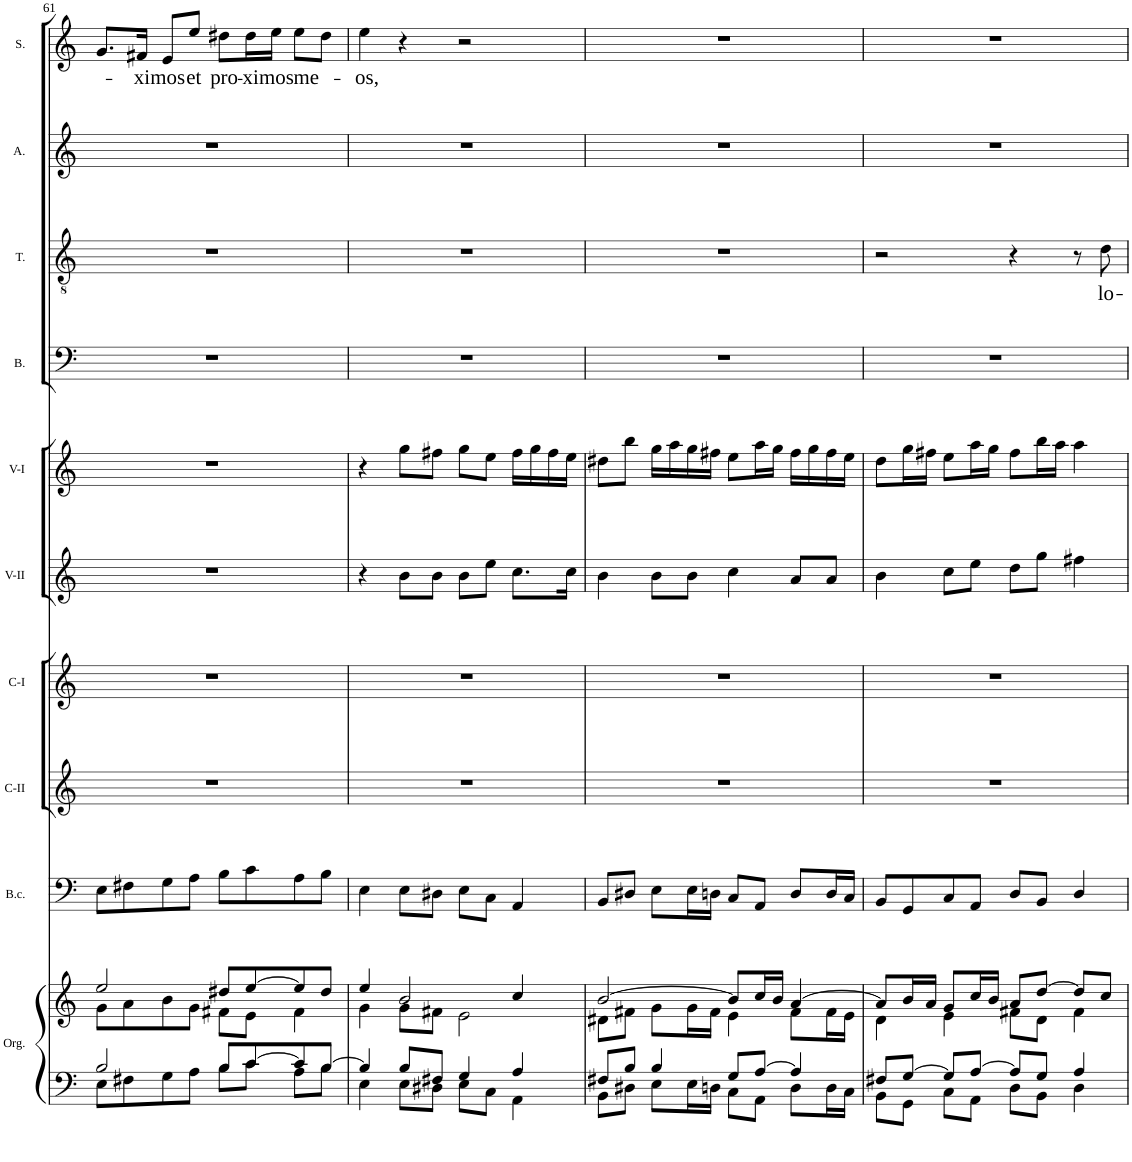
**kern	**kern	**kern	**kern	**kern	**kern	**kern	**kern	**kern	**text	**kern	**kern	**text
*part10	*part10	*part9	*part8	*part7	*part6	*part5	*part4	*part3	*part3	*part2	*part1	*part1
*staff11	*staff10	*staff9	*staff8	*staff7	*staff6	*staff5	*staff4	*staff3	*staff3	*staff2	*staff1	*staff1
*I"Organ	*	*I"Basso  continuo	*I"Clarino II	*I"Clarino I	*I"Violin II	*I"Violin I	*I"Bass	*I"Tenor	*	*I"Alto	*I"Soprano	*
*I'Org.	*	*I'B.c.	*I'C-II	*I'C-I	*I'V-II	*I'V-I	*I'B.	*I'T.	*	*I'A.	*I'S.	*
!!LO:PB:g=z
*clefF4	*clefG2	*clefF4	*clefG2	*clefG2	*clefG2	*clefG2	*clefF4	*clefGv2	*	*clefG2	*clefG2	*
*	*	*	*Trd1c2	*Trd1c2	*	*	*	*	*	*	*	*
*k[]	*k[]	*k[]	*k[]	*k[]	*k[]	*k[]	*k[]	*k[]	*	*k[]	*k[]	*
*M4/4	*M4/4	*M4/4	*M4/4	*M4/4	*M4/4	*M4/4	*M4/4	*M4/4	*	*M4/4	*M4/4	*
*met(c)	*met(c)	*met(c)	*met(c)	*met(c)	*met(c)	*met(c)	*met(c)	*met(c)	*	*met(c)	*met(c)	*
=61	=61	=61	=61	=61	=61	=61	=61	=61	=61	=61	=61	=61
*^	*^	*	*	*	*	*	*	*	*	*	*	*
2B/	8E\L	2ee/	8g\L	8E\L	1r	1r	1r	1r	1r	1r	.	1r	8.g/L	.
.	8F#X\	.	8a\	8F#X\	.	.	.	.	.	.	.	.	.	.
!	!	!	!	!	!	!	!	!	!	!	!	!	!	!LO:LY:b
.	.	.	.	.	.	.	.	.	.	.	.	.	16f#X/Jk	-xi-
!	!	!	!	!	!	!	!	!	!	!	!	!	!	!LO:LY:b
.	8G\	.	8b\	8G\	.	.	.	.	.	.	.	.	8e/L	-mos
!	!	!	!	!	!	!	!	!	!	!	!	!	!	!LO:LY:b
.	8A\J	.	8g\J	8A\J	.	.	.	.	.	.	.	.	8ee/J	et
!	!	!	!	!	!	!	!	!	!	!	!	!	!	!LO:LY:b
8B/L	8B\L	8dd#X/L	8f#X\L	8B\L	.	.	.	.	.	.	.	.	8dd#X\L	pro-
!	!	!	!	!	!	!	!	!	!	!	!	!	!	!LO:LY:b
[>8c/	8c\J	[>8ee/	8e\J	8c\	.	.	.	.	.	.	.	.	16dd#\L	-xi-
!	!	!	!	!	!	!	!	!	!	!	!	!	!	!LO:LY:b
.	.	.	.	.	.	.	.	.	.	.	.	.	16ee\JJ	-mos
!	!	!	!	!	!	!	!	!	!	!	!	!	!	!LO:LY:b
8c/]	8A\L	8ee/]	4f#\	8A\	.	.	.	.	.	.	.	.	8ee\L	me-
[>8B/J	8B\J	8dd#/J	.	8B\J	.	.	.	.	.	.	.	.	8dd#\J	.
=62	=62	=62	=62	=62	=62	=62	=62	=62	=62	=62	=62	=62	=62	=62
!	!	!	!	!	!	!	!	!	!	!	!	!	!	!LO:LY:b
4B/]	4E\	4ee/	4g\	4E\	1r	1r	4r	4r	1r	1r	.	1r	4ee\	-os,
8B/L	8E\L	2b/	8g\L	8E\L	.	.	8b\L	8gg\L	.	.	.	.	4r	.
8F#X/J	8D#X\J	.	8f#X\J	8D#X\J	.	.	8b\J	8ff#X\J	.	.	.	.	.	.
4G/	8E\L	.	2e\	8E\L	.	.	8b\L	8gg\L	.	.	.	.	2r	.
.	8C\J	.	.	8C\J	.	.	8ee\J	8ee\J	.	.	.	.	.	.
4A/	4AA\	4cc/	.	4AA/	.	.	8.cc\L	16ff#\LL	.	.	.	.	.	.
.	.	.	.	.	.	.	.	16gg\	.	.	.	.	.	.
.	.	.	.	.	.	.	.	16ff#\	.	.	.	.	.	.
.	.	.	.	.	.	.	16cc\Jk	16ee\JJ	.	.	.	.	.	.
=63	=63	=63	=63	=63	=63	=63	=63	=63	=63	=63	=63	=63	=63	=63
8F#X/L	8BB\L	[>2b/	8d#X\L	8BB/L	1r	1r	4b\	8dd#X\L	1r	1r	.	1r	1r	.
8B/J	8D#X\J	.	8f#X\J	8D#X/J	.	.	.	8bb\J	.	.	.	.	.	.
4B/	8E\L	.	8g\L	8E\L	.	.	8b\L	16gg\LL	.	.	.	.	.	.
.	.	.	.	.	.	.	.	16aa\	.	.	.	.	.	.
.	16E\L	.	16g\L	16E\L	.	.	8b\J	16gg\	.	.	.	.	.	.
.	16Dn\JJ	.	16f#\JJ	16Dn\JJ	.	.	.	16ff#X\JJ	.	.	.	.	.	.
8G/L	8C\L	8b/L]	4e\	8C/L	.	.	4cc\	8ee\L	.	.	.	.	.	.
[>8A/J	8AA\J	16cc/L	.	8AA/J	.	.	.	16aa\L	.	.	.	.	.	.
.	.	16b/JJ	.	.	.	.	.	16gg\JJ	.	.	.	.	.	.
4A/]	8D\L	[>4a/	8f#\L	8D/L	.	.	8a/L	16ff#\LL	.	.	.	.	.	.
.	.	.	.	.	.	.	.	16gg\	.	.	.	.	.	.
.	16D\L	.	16f#\L	16D/L	.	.	8a/J	16ff#\	.	.	.	.	.	.
.	16C\JJ	.	16e\JJ	16C/JJ	.	.	.	16ee\JJ	.	.	.	.	.	.
=64	=64	=64	=64	=64	=64	=64	=64	=64	=64	=64	=64	=64	=64	=64
8F#X/L	8BB\L	8a/L]	4d\	8BB/L	1r	1r	4b\	8dd\L	1r	2r	.	1r	1r	.
[>8G/J	8GG\J	16b/L	.	8GG/	.	.	.	16gg\L	.	.	.	.	.	.
.	.	16a/JJ	.	.	.	.	.	16ff#X\JJ	.	.	.	.	.	.
8G/L]	8C\L	8g/L	4e\	8C/	.	.	8cc\L	8ee\L	.	.	.	.	.	.
[>8A/J	8AA\J	16cc/L	.	8AA/J	.	.	8ee\J	16aa\L	.	.	.	.	.	.
.	.	16b/JJ	.	.	.	.	.	16gg\JJ	.	.	.	.	.	.
8A/L]	8D\L	8a/L	8f#X\L	8D/L	.	.	8dd\L	8ff#\L	.	4r	.	.	.	.
8G/J	8BB\J	[>8dd/J	8d\J	8BB/J	.	.	8gg\J	16bb\L	.	.	.	.	.	.
.	.	.	.	.	.	.	.	16aa\JJ	.	.	.	.	.	.
4A/	4D\	8dd/L]	4f#\	4D/	.	.	4ff#X\	4aa\	.	8r	.	.	.	.
!	!	!	!	!	!	!	!	!	!	!	!LO:LY:b	!	!	!
.	.	8cc/J	.	.	.	.	.	.	.	8d\	lo-	.	.	.
*v	*v	*	*	*	*	*	*	*	*	*	*	*	*	*
*	*v	*v	*	*	*	*	*	*	*	*	*	*	*
=	=	=	=	=	=	=	=	=	=	=	=	=
*-	*-	*-	*-	*-	*-	*-	*-	*-	*-	*-	*-	*-
